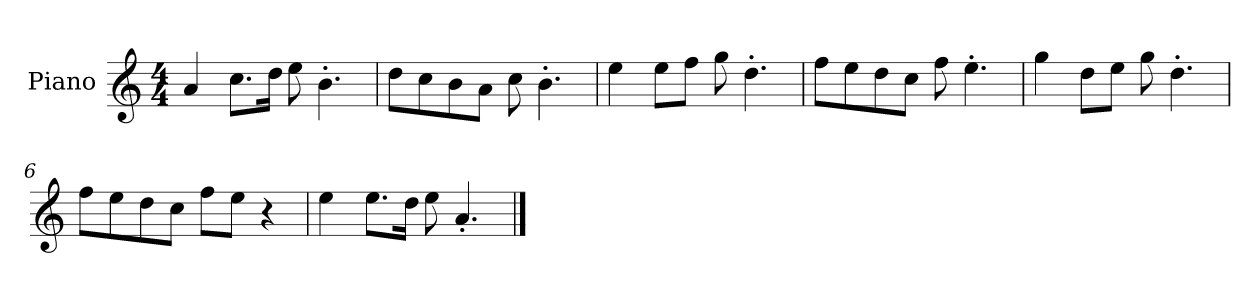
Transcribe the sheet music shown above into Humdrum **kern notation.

**kern
*part1
*staff1
*I"Piano
*I'P-no
*clefG2
*k[]
*M4/4
*MM90
=1
4a/
8.cc\L
16dd\Jk
8ee\
4.b'\
=2
8dd\L
8cc\
8b\
8a\J
8cc\
4.b'\
=3
4ee\
8ee\L
8ff\J
8gg\
4.dd'\
=4
8ff\L
8ee\
8dd\
8cc\J
8ff\
4.ee'\
=5
4gg\
8dd\L
8ee\J
8gg\
4.dd'\
=6
8ff\L
8ee\
8dd\
8cc\J
8ff\L
8ee\J
4r
!!LO:LB:g=z
=7
4ee\
8.ee\L
16dd\Jk
8ee\
4.a'/
==
*-
